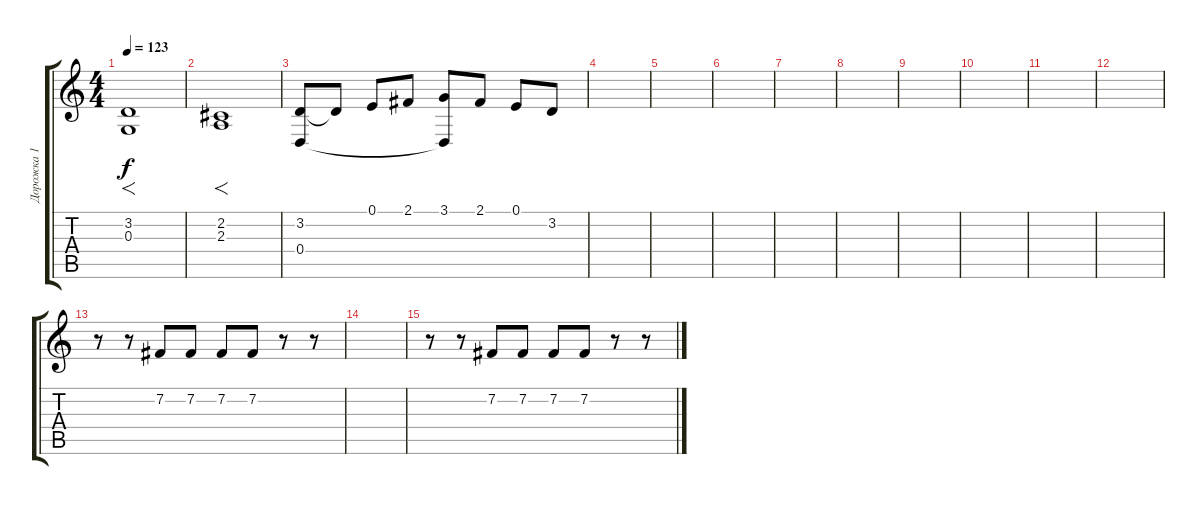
\track ("Дорожка 1" "Дорожка 1") {instrument oboe}
\staff {score tabs}
\tuning (E4 B3 G3 D3 A2 E2) {hide}
\ts (4 4)
\tempo 123
\clef g2
\ks c
(3.2 0.3).1{f dy f} |
(2.2 2.3).1{f} |
(3.2 0.4).8 3.2{t}.8 0.1.8 2.1.8 (3.1 0.4{t}).8 2.1.8 0.1.8 3.2.8 |
|
|
|
|
|
|
|
|
|
r.8 r.8 7.2.8 7.2.8 7.2.8 7.2.8 r.8 r.8 |
|
r.8 r.8 7.2.8 7.2.8 7.2.8 7.2.8 r.8 r.8
